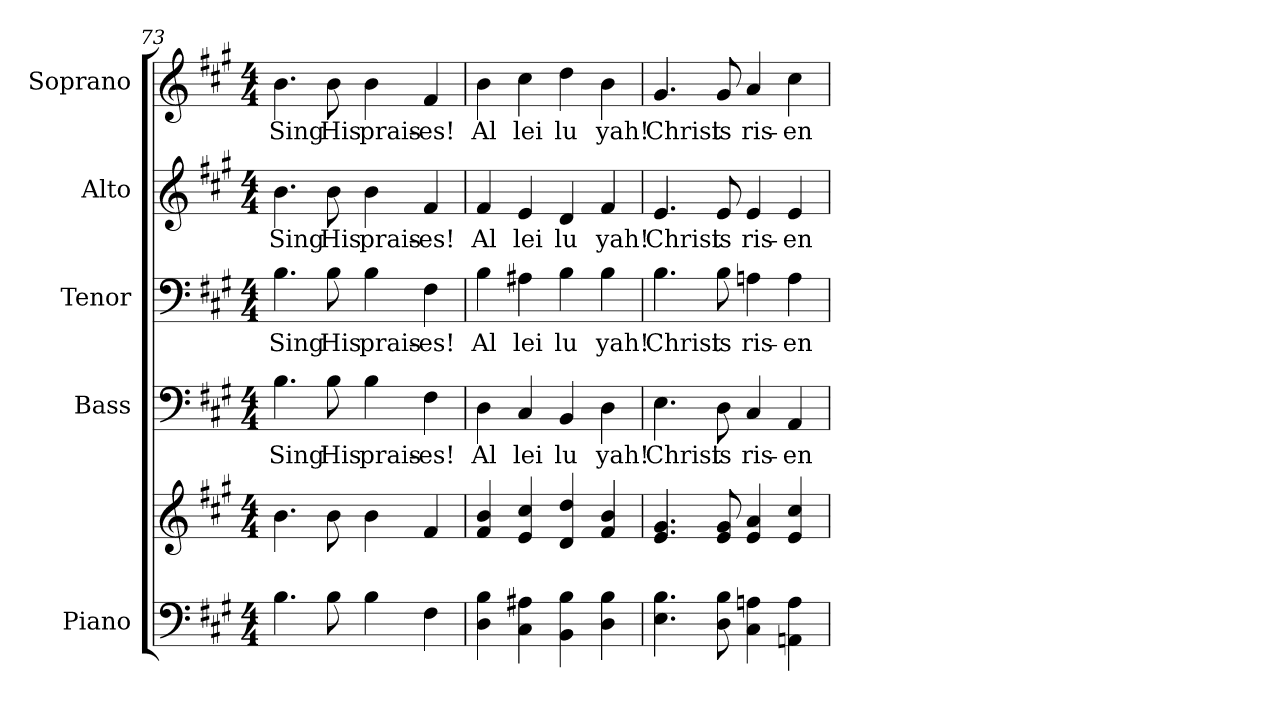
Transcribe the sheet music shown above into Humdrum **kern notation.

**kern	**kern	**kern	**text	**kern	**text	**kern	**text	**kern	**text
*part5	*part5	*part4	*part4	*part3	*part3	*part2	*part2	*part1	*part1
*staff6	*staff5	*staff4	*staff4	*staff3	*staff3	*staff2	*staff2	*staff1	*staff1
*I"Piano	*	*I"Bass	*	*I"Tenor	*	*I"Alto	*	*I"Soprano	*
*I'Pno.	*	*I'B.	*	*I'T.	*	*I'A.	*	*I'S.	*
*clefF4	*clefG2	*clefF4	*	*clefF4	*	*clefG2	*	*clefG2	*
*k[f#c#g#]	*k[f#c#g#]	*k[f#c#g#]	*	*k[f#c#g#]	*	*k[f#c#g#]	*	*k[f#c#g#]	*
*A:	*A:	*A:	*	*A:	*	*A:	*	*A:	*
*M4/4	*M4/4	*M4/4	*	*M4/4	*	*M4/4	*	*M4/4	*
=73	=73	=73	=73	=73	=73	=73	=73	=73	=73
!	!	!	!LO:LY:b:color=#000000	!	!	!	!	!	!
!	!	!	!	!	!LO:LY:b:color=#000000	!	!	!	!
!	!	!	!	!	!	!	!LO:LY:b:color=#000000	!	!
!	!	!	!	!	!	!	!	!	!LO:LY:b:color=#000000
4.Bi\	4.bi\	4.Bi\	Sing	4.Bi\	Sing	4.bi\	Sing	4.bi\	Sing
!	!	!	!LO:LY:b:color=#000000	!	!	!	!	!	!
!	!	!	!	!	!LO:LY:b:color=#000000	!	!	!	!
!	!	!	!	!	!	!	!LO:LY:b:color=#000000	!	!
!	!	!	!	!	!	!	!	!	!LO:LY:b:color=#000000
8Bi\	8bi\	8Bi\	His	8Bi\	His	8bi\	His	8bi\	His
!	!	!	!LO:LY:b:color=#000000	!	!	!	!	!	!
!	!	!	!	!	!LO:LY:b:color=#000000	!	!	!	!
!	!	!	!	!	!	!	!LO:LY:b:color=#000000	!	!
!	!	!	!	!	!	!	!	!	!LO:LY:b:color=#000000
4Bi\	4bi\	4Bi\	prais-	4Bi\	prais-	4bi\	prais-	4bi\	prais-
!	!	!	!LO:LY:b:color=#000000	!	!	!	!	!	!
!	!	!	!	!	!LO:LY:b:color=#000000	!	!	!	!
!	!	!	!	!	!	!	!LO:LY:b:color=#000000	!	!
!	!	!	!	!	!	!	!	!	!LO:LY:b:color=#000000
4F#i\	4f#i/	4F#i\	-es!	4F#i\	-es!	4f#i/	-es!	4f#i/	-es!
!!LO:PB:g=z
=74	=74	=74	=74	=74	=74	=74	=74	=74	=74
!	!	!	!LO:LY:b:color=#000000	!	!	!	!	!	!
!	!	!	!	!	!LO:LY:b:color=#000000	!	!	!	!
!	!	!	!	!	!	!	!LO:LY:b:color=#000000	!	!
!	!	!	!	!	!	!	!	!	!LO:LY:b:color=#000000
4Di\ 4Bi	4f#i/ 4bi	4Di\	Al	4Bi\	Al	4f#i/	Al	4bi\	Al
!	!	!	!LO:LY:b:color=#000000	!	!	!	!	!	!
!	!	!	!	!	!LO:LY:b:color=#000000	!	!	!	!
!	!	!	!	!	!	!	!LO:LY:b:color=#000000	!	!
!	!	!	!	!	!	!	!	!	!LO:LY:b:color=#000000
4C#i\ 4A#Xi	4ei/ 4cc#i	4C#i/	lei	4A#Xi\	lei	4ei/	lei	4cc#i\	lei
!	!	!	!LO:LY:b:color=#000000	!	!	!	!	!	!
!	!	!	!	!	!LO:LY:b:color=#000000	!	!	!	!
!	!	!	!	!	!	!	!LO:LY:b:color=#000000	!	!
!	!	!	!	!	!	!	!	!	!LO:LY:b:color=#000000
4BBi\ 4Bi	4di/ 4ddi	4BBi/	lu	4Bi\	lu	4di/	lu	4ddi\	lu
!	!	!	!LO:LY:b:color=#000000	!	!	!	!	!	!
!	!	!	!	!	!LO:LY:b:color=#000000	!	!	!	!
!	!	!	!	!	!	!	!LO:LY:b:color=#000000	!	!
!	!	!	!	!	!	!	!	!	!LO:LY:b:color=#000000
4Di\ 4Bi	4f#i/ 4bi	4Di\	yah!	4Bi\	yah!	4f#i/	yah!	4bi\	yah!
=75	=75	=75	=75	=75	=75	=75	=75	=75	=75
!	!	!	!LO:LY:b:color=#000000	!	!	!	!	!	!
!	!	!	!	!	!LO:LY:b:color=#000000	!	!	!	!
!	!	!	!	!	!	!	!LO:LY:b:color=#000000	!	!
!	!	!	!	!	!	!	!	!	!LO:LY:b:color=#000000
4.Ei\ 4.Bi	4.ei/ 4.g#i	4.Ei\	Christ	4.Bi\	Christ	4.ei/	Christ	4.g#i/	Christ
!	!	!	!LO:LY:b:color=#000000	!	!	!	!	!	!
!	!	!	!	!	!LO:LY:b:color=#000000	!	!	!	!
!	!	!	!	!	!	!	!LO:LY:b:color=#000000	!	!
!	!	!	!	!	!	!	!	!	!LO:LY:b:color=#000000
8Di\ 8Bi	8ei/ 8g#i	8Di\	is	8Bi\	is	8ei/	is	8g#i/	is
!	!	!	!LO:LY:b:color=#000000	!	!	!	!	!	!
!	!	!	!	!	!LO:LY:b:color=#000000	!	!	!	!
!	!	!	!	!	!	!	!LO:LY:b:color=#000000	!	!
!	!	!	!	!	!	!	!	!	!LO:LY:b:color=#000000
4C#i\ 4Ani	4ei/ 4ai	4C#i/	ris-	4Ani\	ris-	4ei/	ris-	4ai/	ris-
!	!	!	!LO:LY:b:color=#000000	!	!	!	!	!	!
!	!	!	!	!	!LO:LY:b:color=#000000	!	!	!	!
!	!	!	!	!	!	!	!LO:LY:b:color=#000000	!	!
!	!	!	!	!	!	!	!	!	!LO:LY:b:color=#000000
4AAni\ 4Ai	4ei/ 4cc#i	4AAi/	-en	4Ai\	-en	4ei/	-en	4cc#i\	-en
=	=	=	=	=	=	=	=	=	=
*-	*-	*-	*-	*-	*-	*-	*-	*-	*-
